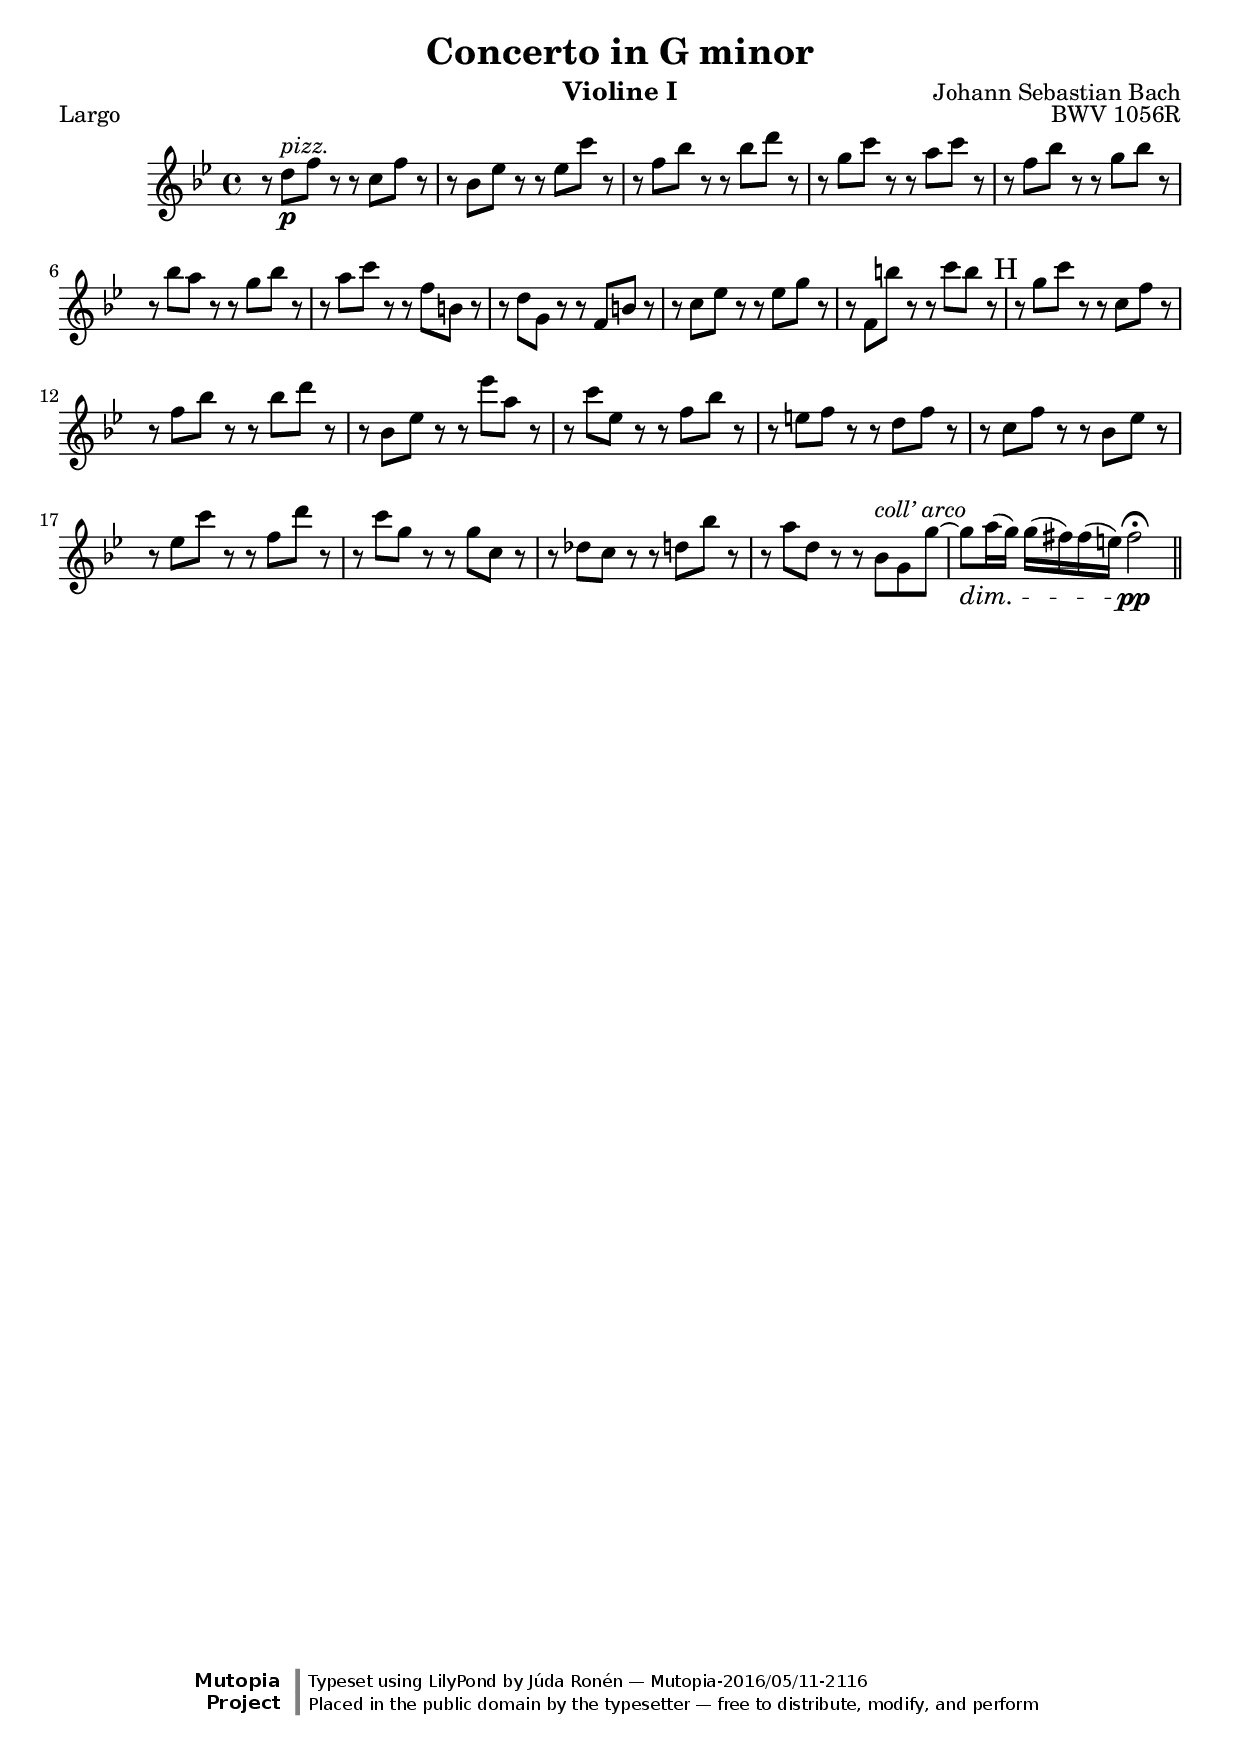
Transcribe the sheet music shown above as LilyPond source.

\version "2.18.2"

\version "2.18.2"

largoViolineI = {
  \transpose g g' {
	\key g \minor
	\time 4/4
	% 1
	\set Staff.midiInstrument = #"pizzicato strings"
	r8 d'\p^\markup{\italic pizz.} f' r r c' f' r |
	r bes ees' r r ees' c'' r |
	r f' bes' r r bes' d'' r |
	r g' c'' r r a' c'' r |
	% 2
	r f' bes' r r g' bes' r |
	r bes' a' r r g' bes' r |
	r a' c'' r r f' b r |
	r d' g r r f b r |
	% 3
	r c' ees' r r ees' g' r |
	r f b' r r c'' b' r |
	\mark "H" r g' c'' r r c' f' r |
	r f' bes' r r bes' d'' r |
	% 4
	r bes ees' r r ees'' a' r |
	r c'' ees' r r f' bes' r |
	r e' f' r r d' f' r |
	r c' f' r r bes ees' r |
	r ees' c'' r r f' d'' r |
	r c'' g' r r g' c' r |
	r des' c' r r d' bes' r |
	r a' d' r r
	\set Staff.midiInstrument = #"violin"
	\once \omit DynamicText
	bes\p^\markup{\italic{coll’ arco}} g g'~ |
	g'\dim a'16( g') g'( fis') fis'( e') fis'2\fermata\pp |
	\bar "||"
  }
}


instrument = "Violine I"
\include "header.ily"
\header {piece = "Largo"}
\score {
  \new Staff {\largoViolineI}
  \layout { }
  \midi {\tempo 4 = 30}
}
